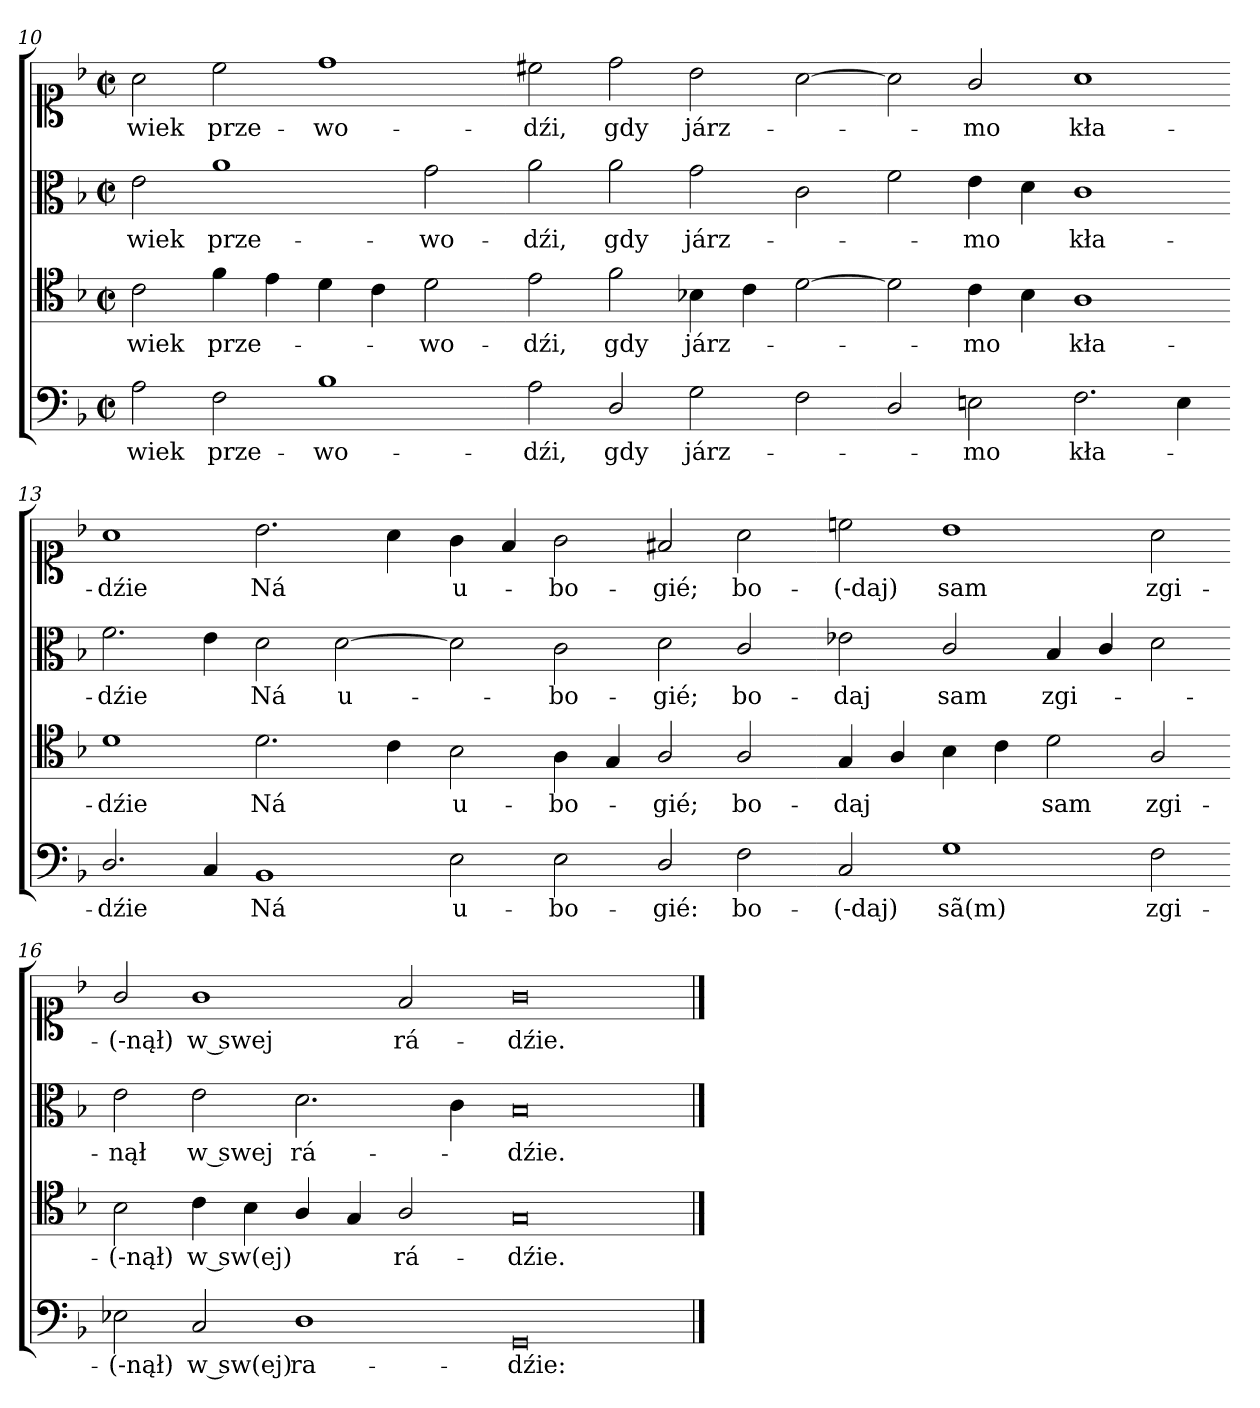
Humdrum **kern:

**kern	**text	**kern	**text	**kern	**text	**kern	**text
*part4	*part4	*part3	*part3	*part2	*part2	*part1	*part1
*staff4	*staff4	*staff3	*staff3	*staff2	*staff2	*staff1	*staff1
*clefF4	*	*clefC4	*	*clefC3	*	*clefC1	*
*k[b-]	*	*k[b-]	*	*k[b-]	*	*k[b-]	*
*M4/2	*	*M4/2	*	*M4/2	*	*M4/2	*
*met(c|)	*	*met(c|)	*	*met(c|)	*	*met(c|)	*
=10	=10	=10	=10	=10	=10	=10	=10
2A\	-wiek	2c\	-wiek	2e\	-wiek	2a\	-wiek
2F\	prze-	4f\	prze-	1a\	prze-	2cc\	prze-
.	.	4e\	.	.	.	.	.
1B-\	-wo-	4d\	.	.	.	1dd\	-wo-
.	.	4c\	.	.	.	.	.
.	.	2d\	-wo-	2g\	-wo-	.	.
=11-	=11-	=11-	=11-	=11-	=11-	=11-	=11-
2A\	-dźi,	2e\	-dźi,	2a\	-dźi,	2cc#X\	-dźi,
2D/	gdy	2f\	gdy	2a\	gdy	2dd\	gdy
2G\	járz-	4B-X\	járz-	2g\	járz-	2b-\	járz-
.	.	4c\	.	.	.	.	.
2F\	.	[2d\	.	2c\	.	[2a\	.
=12-	=12-	=12-	=12-	=12-	=12-	=12-	=12-
2D/	.	2d\]	.	2f\	.	2a\]	.
2En\	-mo	4c\	-mo	4e\	-mo	2g/	-mo
.	.	4B-\	.	4d\	.	.	.
2.F\	kła-	1A\	kła-	1c\	kła-	1a\	kła-
4E\	.	.	.	.	.	.	.
=13-	=13-	=13-	=13-	=13-	=13-	=13-	=13-
2.D/	-dźie	1d\	-dźie	2.f\	-dźie	1a\	-dźie
4C/	.	.	.	4e\	.	.	.
1BB-/	Ná	2.d\	Ná	2d\	Ná	2.b-\	Ná
.	.	.	.	[2d\	u-	.	.
.	.	4c\	.	.	.	4a\	.
=14-	=14-	=14-	=14-	=14-	=14-	=14-	=14-
2E\	u-	2B-\	u-	2d\]	.	4g\	u-
.	.	.	.	.	.	4f/	.
2E\	-bo-	4A\	-bo-	2c\	-bo-	2g\	-bo-
.	.	4G/	.	.	.	.	.
2D/	-gié:	2A/	-gié;	2d\	-gié;	2f#X/	-gié;
2F\	bo-	2A/	bo-	2c/	bo-	2a\	bo-
=15-	=15-	=15-	=15-	=15-	=15-	=15-	=15-
2C/	(-daj)	4G/	-daj	2e-X\	-daj	2ccn\	(-daj)
.	.	4A/	.	.	.	.	.
1G\	sã(m)	4B-\	.	2c/	sam	1b-\	sam
.	.	4c\	.	.	.	.	.
.	.	2d\	sam	4B-/	zgi-	.	.
.	.	.	.	4c/	.	.	.
2F\	zgi-	2A/	zgi-	2d\	.	2a\	zgi-
=16-	=16-	=16-	=16-	=16-	=16-	=16-	=16-
2E-X\	(-nął)	2B-\	(-nął)	2e-\	-nął	2g/	(-nął)
2C/	w sw(ej)	4c\	w sw(ej)	2e-\	w swej	1g\	w swej
.	.	4B-\	.	.	.	.	.
1D\	ra-	4A/	.	2.d\	rá-	.	.
.	.	4G/	.	.	.	.	.
.	.	2A/	rá-	.	.	2f#/	rá-
.	.	.	.	4c\	.	.	.
=17-	=17-	=17-	=17-	=17-	=17-	=17-	=17-
0GG/	-dźie:	0G/	-dźie.	0B-/	-dźie.	0g\	-dźie.
==	==	==	==	==	==	==	==
*-	*-	*-	*-	*-	*-	*-	*-
